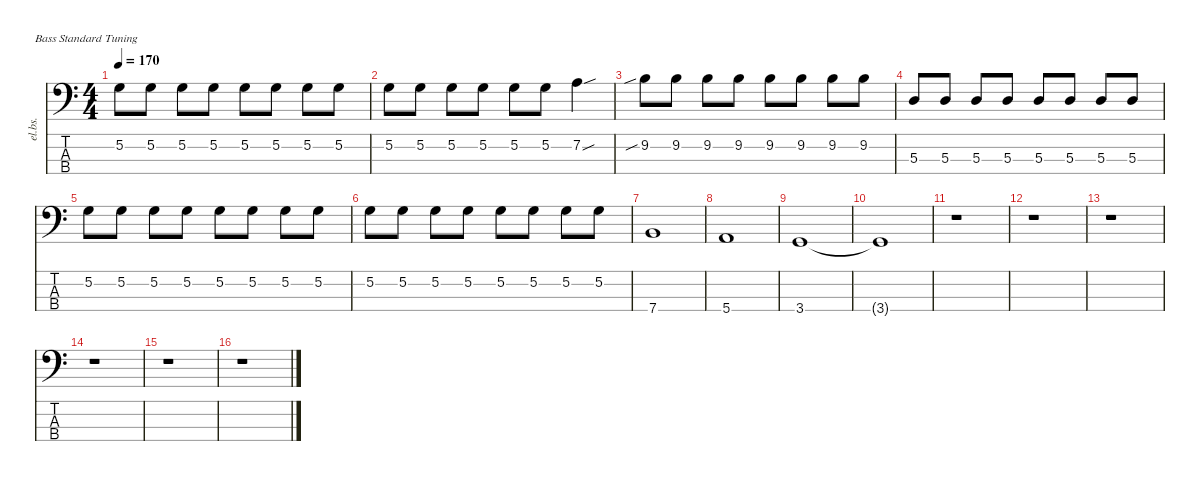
\defaultSystemsLayout 4
\hideDynamics
\bracketExtendMode nobrackets
\track ("Electric Bass" "el.bs.") {defaultSystemsLayout 4 instrument electricbassfinger}
\staff {score tabs}
\tuning (G2 D2 A1 E1)
\ts (4 4)
\tempo 170
\clef f4
\ks c
5.2.8{dy mf beam Down} 5.2.8{beam Down} 5.2.8{beam Down} 5.2.8{beam Down} 5.2.8{beam Down} 5.2.8{beam Down} 5.2.8{beam Down} 5.2.8{beam Down} |
5.2.8{beam Down} 5.2.8{beam Down} 5.2.8{beam Down} 5.2.8{beam Down} 5.2.8{beam Down} 5.2.8{beam Down} 7.2{sou}.4{beam Down} |
9.2{sib}.8{beam Down} 9.2.8{beam Down} 9.2.8{beam Down} 9.2.8{beam Down} 9.2.8{beam Down} 9.2.8{beam Down} 9.2.8{beam Down} 9.2.8{beam Down} |
5.3.8{beam Up} 5.3.8{beam Up} 5.3.8{beam Up} 5.3.8{beam Up} 5.3.8{beam Up} 5.3.8{beam Up} 5.3.8{beam Up} 5.3.8{beam Up} |
5.2.8{beam Down} 5.2.8{beam Down} 5.2.8{beam Down} 5.2.8{beam Down} 5.2.8{beam Down} 5.2.8{beam Down} 5.2.8{beam Down} 5.2.8{beam Down} |
5.2.8{beam Down} 5.2.8{beam Down} 5.2.8{beam Down} 5.2.8{beam Down} 5.2.8{beam Down} 5.2.8{beam Down} 5.2.8{beam Down} 5.2.8{beam Down} |
7.4.1{beam Up} |
5.4.1{beam Up} |
3.4.1{beam Up} |
3.4{t}.1{beam Up} |
r.1{beam Down} |
r.1{beam Down} |
r.1{beam Down} |
r.1{beam Down} |
r.1{beam Down} |
r.1{beam Down}
